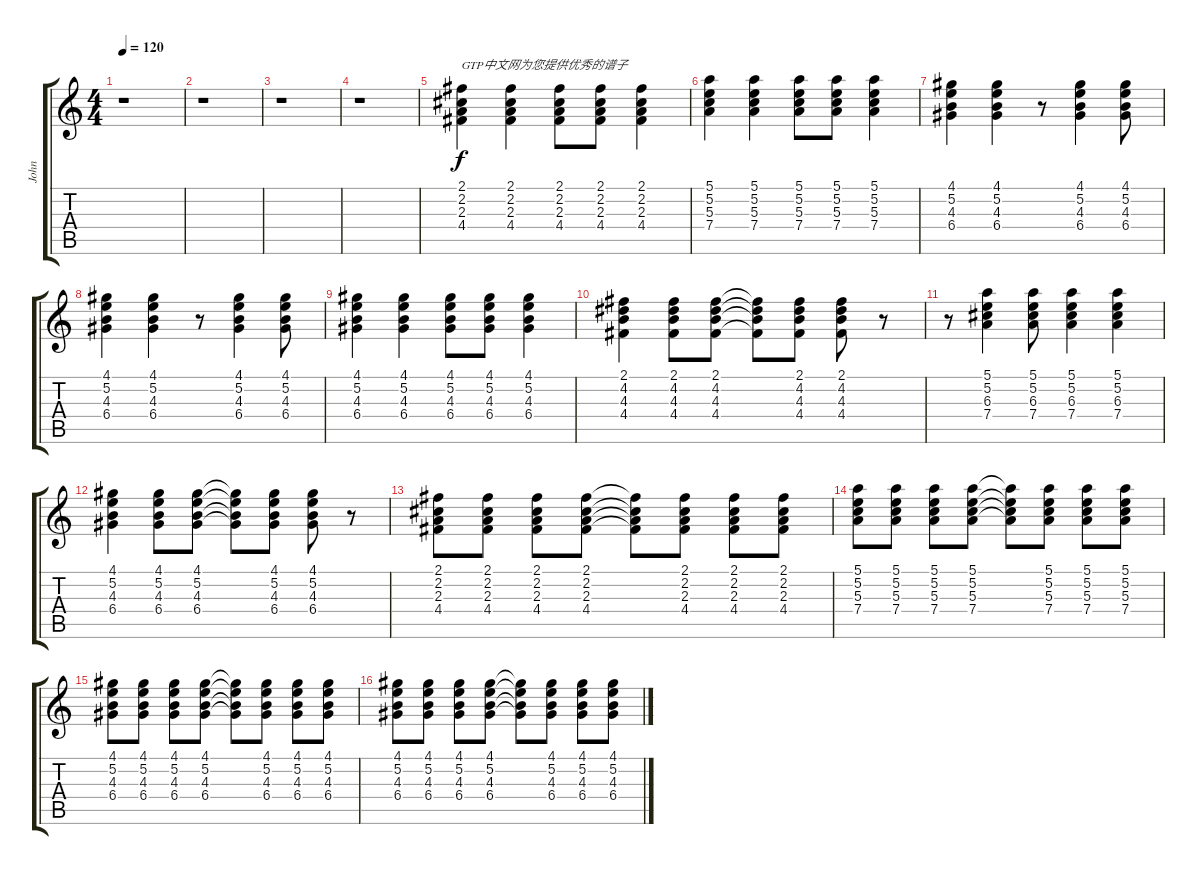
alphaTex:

\track ("John" "John") {instrument acousticguitarsteel}
\staff {score tabs}
\tuning (E4 B3 G3 D3 A2 E2) {hide}
\ts (4 4)
\tempo 120
\clef g2
\ks c
r.1{dy f instrument acousticguitarsteel} |
r.1 |
r.1 |
r.1 |
(2.1 2.2 2.3 4.4).4{txt "GTP中文网为您提供优秀的谱子"} (2.1 2.2 2.3 4.4).4 (2.1 2.2 2.3 4.4).8 (2.1 2.2 2.3 4.4).8 (2.1 2.2 2.3 4.4).4 |
(5.1 5.2 5.3 7.4).4 (5.1 5.2 5.3 7.4).4 (5.1 5.2 5.3 7.4).8 (5.1 5.2 5.3 7.4).8 (5.1 5.2 5.3 7.4).4 |
(4.1 5.2 4.3 6.4).4 (4.1 5.2 4.3 6.4).4 r.8 (4.1 5.2 4.3 6.4).4 (4.1 5.2 4.3 6.4).8 |
(4.1 5.2 4.3 6.4).4 (4.1 5.2 4.3 6.4).4 r.8 (4.1 5.2 4.3 6.4).4 (4.1 5.2 4.3 6.4).8 |
(4.1 5.2 4.3 6.4).4 (4.1 5.2 4.3 6.4).4 (4.1 5.2 4.3 6.4).8 (4.1 5.2 4.3 6.4).8 (4.1 5.2 4.3 6.4).4 |
(2.1 4.2 4.3 4.4).4 (2.1 4.2 4.3 4.4).8 (2.1 4.2 4.3 4.4).8 (2.1{t} 4.2{t} 4.3{t} 4.4{t}).8 (2.1 4.2 4.3 4.4).8 (2.1 4.2 4.3 4.4).8 r.8 |
r.8 (5.1 5.2 6.3 7.4).4 (5.1 5.2 6.3 7.4).8 (5.1 5.2 6.3 7.4).4 (5.1 5.2 6.3 7.4).4 |
(4.1 5.2 4.3 6.4).4 (4.1 5.2 4.3 6.4).8 (4.1 5.2 4.3 6.4).8 (4.1{t} 5.2{t} 4.3{t} 6.4{t}).8 (4.1 5.2 4.3 6.4).8 (4.1 5.2 4.3 6.4).8 r.8 |
(2.1 2.2 2.3 4.4).8 (2.1 2.2 2.3 4.4).8 (2.1 2.2 2.3 4.4).8 (2.1 2.2 2.3 4.4).8 (2.1{t} 2.2{t} 2.3{t} 4.4{t}).8 (2.1 2.2 2.3 4.4).8 (2.1 2.2 2.3 4.4).8 (2.1 2.2 2.3 4.4).8 |
(5.1 5.2 5.3 7.4).8 (5.1 5.2 5.3 7.4).8 (5.1 5.2 5.3 7.4).8 (5.1 5.2 5.3 7.4).8 (5.1{t} 5.2{t} 5.3{t} 7.4{t}).8 (5.1 5.2 5.3 7.4).8 (5.1 5.2 5.3 7.4).8 (5.1 5.2 5.3 7.4).8 |
(4.1 5.2 4.3 6.4).8 (4.1 5.2 4.3 6.4).8 (4.1 5.2 4.3 6.4).8 (4.1 5.2 4.3 6.4).8 (4.1{t} 5.2{t} 4.3{t} 6.4{t}).8 (4.1 5.2 4.3 6.4).8 (4.1 5.2 4.3 6.4).8 (4.1 5.2 4.3 6.4).8 |
(4.1 5.2 4.3 6.4).8 (4.1 5.2 4.3 6.4).8 (4.1 5.2 4.3 6.4).8 (4.1 5.2 4.3 6.4).8 (4.1{t} 5.2{t} 4.3{t} 6.4{t}).8 (4.1 5.2 4.3 6.4).8 (4.1 5.2 4.3 6.4).8 (4.1 5.2 4.3 6.4).8
